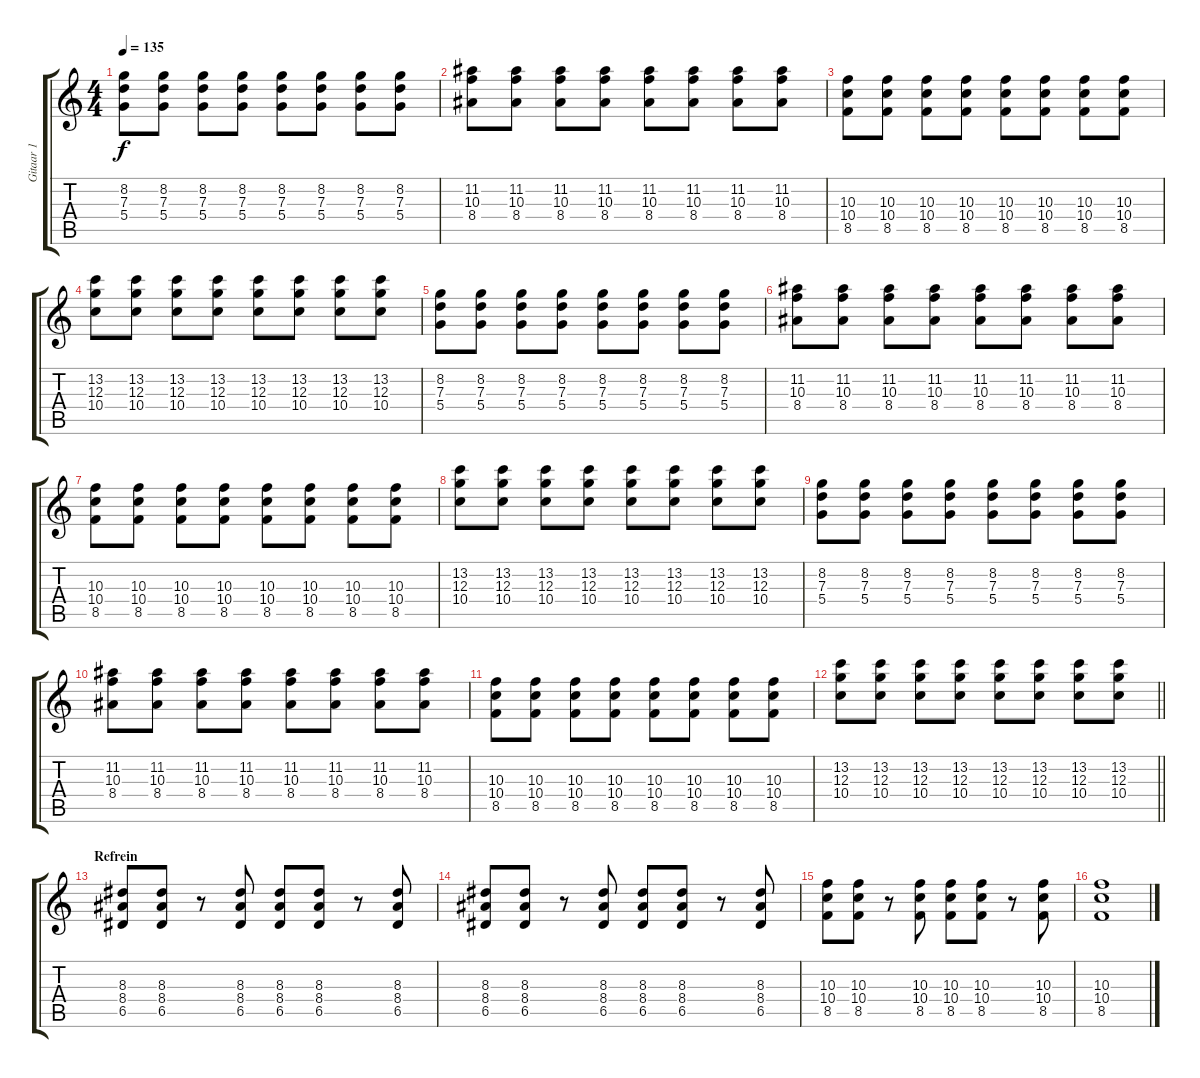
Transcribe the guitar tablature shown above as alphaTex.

\track ("Gitaar 1" "Gitaar 1") {instrument electricguitarclean}
\staff {score tabs}
\tuning (E4 B3 G3 D3 A2 E2) {hide}
\ts (4 4)
\tempo 135
\clef g2
\ks c
(8.2 7.3 5.4).8{dy f} (8.2 7.3 5.4).8 (8.2 7.3 5.4).8 (8.2 7.3 5.4).8 (8.2 7.3 5.4).8 (8.2 7.3 5.4).8 (8.2 7.3 5.4).8 (8.2 7.3 5.4).8 |
(11.2 10.3 8.4).8 (11.2 10.3 8.4).8 (11.2 10.3 8.4).8 (11.2 10.3 8.4).8 (11.2 10.3 8.4).8 (11.2 10.3 8.4).8 (11.2 10.3 8.4).8 (11.2 10.3 8.4).8 |
(10.3 10.4 8.5).8 (10.3 10.4 8.5).8 (10.3 10.4 8.5).8 (10.3 10.4 8.5).8 (10.3 10.4 8.5).8 (10.3 10.4 8.5).8 (10.3 10.4 8.5).8 (10.3 10.4 8.5).8 |
(13.2 12.3 10.4).8 (13.2 12.3 10.4).8 (13.2 12.3 10.4).8 (13.2 12.3 10.4).8 (13.2 12.3 10.4).8 (13.2 12.3 10.4).8 (13.2 12.3 10.4).8 (13.2 12.3 10.4).8 |
(8.2 7.3 5.4).8 (8.2 7.3 5.4).8 (8.2 7.3 5.4).8 (8.2 7.3 5.4).8 (8.2 7.3 5.4).8 (8.2 7.3 5.4).8 (8.2 7.3 5.4).8 (8.2 7.3 5.4).8 |
(11.2 10.3 8.4).8 (11.2 10.3 8.4).8 (11.2 10.3 8.4).8 (11.2 10.3 8.4).8 (11.2 10.3 8.4).8 (11.2 10.3 8.4).8 (11.2 10.3 8.4).8 (11.2 10.3 8.4).8 |
(10.3 10.4 8.5).8 (10.3 10.4 8.5).8 (10.3 10.4 8.5).8 (10.3 10.4 8.5).8 (10.3 10.4 8.5).8 (10.3 10.4 8.5).8 (10.3 10.4 8.5).8 (10.3 10.4 8.5).8 |
(13.2 12.3 10.4).8 (13.2 12.3 10.4).8 (13.2 12.3 10.4).8 (13.2 12.3 10.4).8 (13.2 12.3 10.4).8 (13.2 12.3 10.4).8 (13.2 12.3 10.4).8 (13.2 12.3 10.4).8 |
(8.2 7.3 5.4).8 (8.2 7.3 5.4).8 (8.2 7.3 5.4).8 (8.2 7.3 5.4).8 (8.2 7.3 5.4).8 (8.2 7.3 5.4).8 (8.2 7.3 5.4).8 (8.2 7.3 5.4).8 |
(11.2 10.3 8.4).8 (11.2 10.3 8.4).8 (11.2 10.3 8.4).8 (11.2 10.3 8.4).8 (11.2 10.3 8.4).8 (11.2 10.3 8.4).8 (11.2 10.3 8.4).8 (11.2 10.3 8.4).8 |
(10.3 10.4 8.5).8 (10.3 10.4 8.5).8 (10.3 10.4 8.5).8 (10.3 10.4 8.5).8 (10.3 10.4 8.5).8 (10.3 10.4 8.5).8 (10.3 10.4 8.5).8 (10.3 10.4 8.5).8 |
\barLineRight lightlight
(13.2 12.3 10.4).8 (13.2 12.3 10.4).8 (13.2 12.3 10.4).8 (13.2 12.3 10.4).8 (13.2 12.3 10.4).8 (13.2 12.3 10.4).8 (13.2 12.3 10.4).8 (13.2 12.3 10.4).8 |
\section ("" "Refrein")
(8.3 8.4 6.5).8 (8.3 8.4 6.5).8 r.8 (8.3 8.4 6.5).8 (8.3 8.4 6.5).8 (8.3 8.4 6.5).8 r.8 (8.3 8.4 6.5).8 |
(8.3 8.4 6.5).8 (8.3 8.4 6.5).8 r.8 (8.3 8.4 6.5).8 (8.3 8.4 6.5).8 (8.3 8.4 6.5).8 r.8 (8.3 8.4 6.5).8 |
(10.3 10.4 8.5).8 (10.3 10.4 8.5).8 r.8 (10.3 10.4 8.5).8 (10.3 10.4 8.5).8 (10.3 10.4 8.5).8 r.8 (10.3 10.4 8.5).8 |
(10.3 10.4 8.5).1
